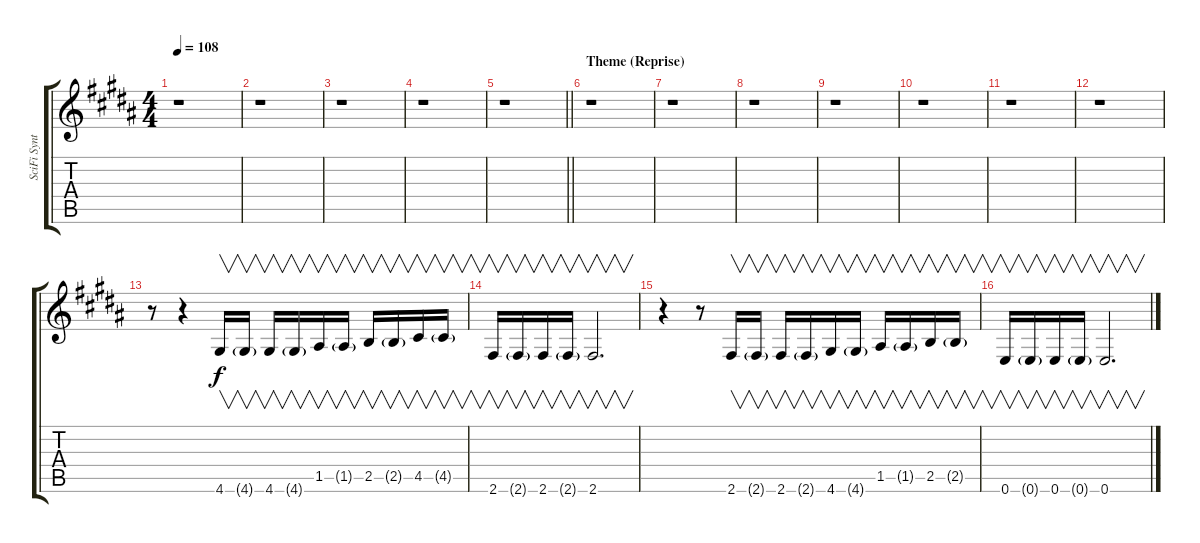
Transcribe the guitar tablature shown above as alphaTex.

\track ("SciFi Synth Burble" "SciFi Synt") {instrument lead2sawtooth}
\staff {score tabs}
\tuning (E4 B3 G3 D3 A2 E2) {hide}
\ts (4 4)
\tempo 108
\clef g2
\ks g#minor
r.1{dy f} |
r.1 |
r.1 |
r.1 |
\barLineRight lightlight
r.1 |
\section ("" "Theme (Reprise)")
r.1 |
r.1 |
r.1 |
r.1 |
r.1 |
r.1 |
r.1 |
r.8 r.4{volume 8} 4.6.16{v ot 8vb} 4.6{g}.16{v ot 8vb} 4.6.16{v ot 8vb} 4.6{g}.16{v ot 8vb} 1.5.16{v ot 8vb} 1.5{g}.16{v ot 8vb} 2.5.16{v ot 8vb} 2.5{g}.16{v ot 8vb} 4.5.16{v ot 8vb} 4.5{g}.16{v ot 8vb} |
2.6.16{v ot 8vb} 2.6{g}.16{v ot 8vb} 2.6.16{v ot 8vb} 2.6{g}.16{v ot 8vb} 2.6.2{v d ot 8vb volume 0} |
r.4 r.8 2.6.16{v ot 8vb} 2.6{g}.16{v ot 8vb} 2.6.16{v ot 8vb} 2.6{g}.16{v ot 8vb} 4.6.16{v ot 8vb} 4.6{g}.16{v ot 8vb} 1.5.16{v ot 8vb} 1.5{g}.16{v ot 8vb} 2.5.16{v ot 8vb} 2.5{g}.16{v ot 8vb} |
0.6.16{v ot 8vb} 0.6{g}.16{v ot 8vb} 0.6.16{v ot 8vb} 0.6{g}.16{v ot 8vb} 0.6.2{v d ot 8vb volume 0}
